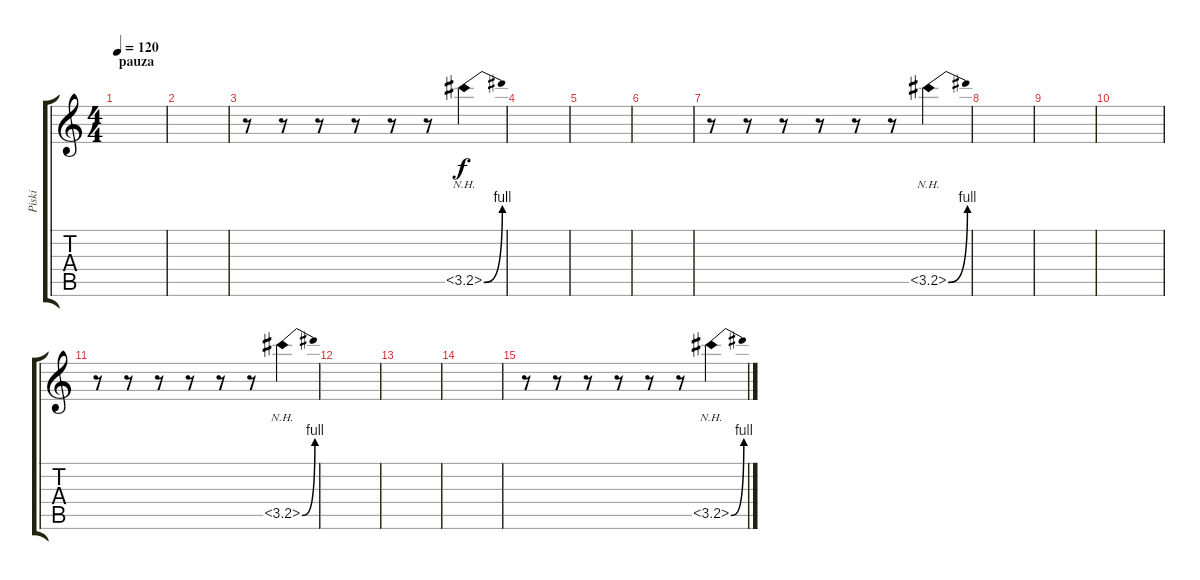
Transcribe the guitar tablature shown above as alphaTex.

\track ("Piski" "Piski") {instrument guitarharmonics}
\staff {score tabs}
\tuning (Db4 Ab3 E3 B2 Gb2 B1) {hide}
\ts (4 4)
\section ("" "pauza")
\tempo 120
\clef g2
\ks c
|
|
r.8 r.8 r.8 r.8 r.8 r.8 3.5{be (bend 0 0 60 4) nh}.4 |
|
|
|
r.8 r.8 r.8 r.8 r.8 r.8 3.5{be (bend 0 0 60 4) nh}.4 |
|
|
|
r.8 r.8 r.8 r.8 r.8 r.8 3.5{be (bend 0 0 60 4) nh}.4 |
|
|
|
r.8 r.8 r.8 r.8 r.8 r.8 3.5{be (bend 0 0 60 4) nh}.4
